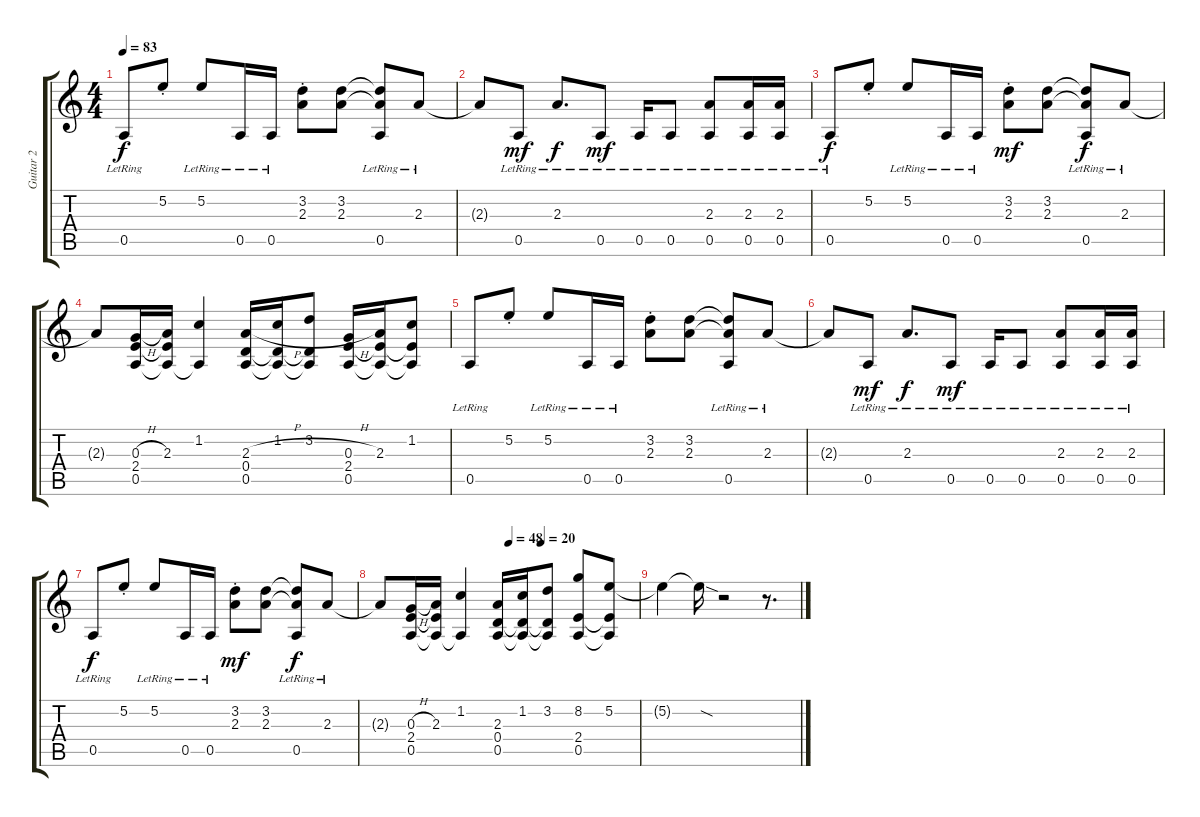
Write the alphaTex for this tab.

\track ("Guitar 2" "Guitar 2") {instrument overdrivenguitar}
\staff {score tabs}
\tuning (E4 B3 G3 D3 A2 E2) {hide}
\ts (4 4)
\tempo 83
\clef g2
\ks c
0.5{lr}.8{dy f} 5.2{st}.8 5.2{lr}.8 0.5{lr}.16 0.5{lr}.16 (3.2{st} 2.3).8 (3.2 2.3).8 (3.2{t} 2.3{t} 0.5{lr}).8 2.3{lr}.8 |
2.3{t}.8 0.5{lr}.8{dy mf} 2.3{lr}.8{d dy f} 0.5{lr}.8{dy mf} 0.5{lr}.16 0.5{lr}.8 (2.3{lr} 0.5{lr}).8 (2.3{lr} 0.5{lr}).16 (2.3{lr} 0.5{lr}).16 |
0.5{lr}.8{dy f} 5.2{st}.8 5.2{lr}.8 0.5{lr}.16 0.5{lr}.16 (3.2{st} 2.3).8{dy mf} (3.2 2.3).8 (3.2{t} 2.3{t} 0.5{lr}).8{dy f} 2.3{lr}.8 |
2.3{t}.8 (0.3{h} 2.4 0.5).16 (2.3 2.4{t} 0.5{t}).16 (1.2 0.5{t}).4 (2.3{h} 0.4 0.5).16 (1.2 0.4{t} 0.5{t}).16 (3.2 0.4{t} 0.5{t}).8 (0.3{h} 2.4 0.5).16 (2.3 2.4{t} 0.5{t}).16 (1.2 2.4{t} 0.5{t}).8 |
0.5{lr}.8 5.2{st}.8 5.2{lr}.8 0.5{lr}.16 0.5{lr}.16 (3.2{st} 2.3).8 (3.2 2.3).8 (3.2{t} 2.3{t} 0.5{lr}).8 2.3{lr}.8 |
2.3{t}.8 0.5{lr}.8{dy mf} 2.3{lr}.8{d dy f} 0.5{lr}.8{dy mf} 0.5{lr}.16 0.5{lr}.8 (2.3{lr} 0.5{lr}).8 (2.3{lr} 0.5{lr}).16 (2.3{lr} 0.5{lr}).16 |
0.5{lr}.8{dy f} 5.2{st}.8 5.2{lr}.8 0.5{lr}.16 0.5{lr}.16 (3.2{st} 2.3).8{dy mf} (3.2 2.3).8 (3.2{t} 2.3{t} 0.5{lr}).8{dy f} 2.3{lr}.8 |
\tempo (48 0.5)
\tempo (20 0.625)
2.3{t}.8 (0.3{h} 2.4 0.5).16 (2.3 2.4{t} 0.5{t}).16 (1.2 0.5{t}).4 (2.3 0.4 0.5).16 (1.2 0.4{t} 0.5{t}).16 (3.2 0.4{t} 0.5{t}).8 (8.2 2.4 0.5).8 (5.2 2.4{t} 0.5{t}).8{volume 5} |
5.2{t}.4 5.2{sod t}.16 r.2 r.8{d}
